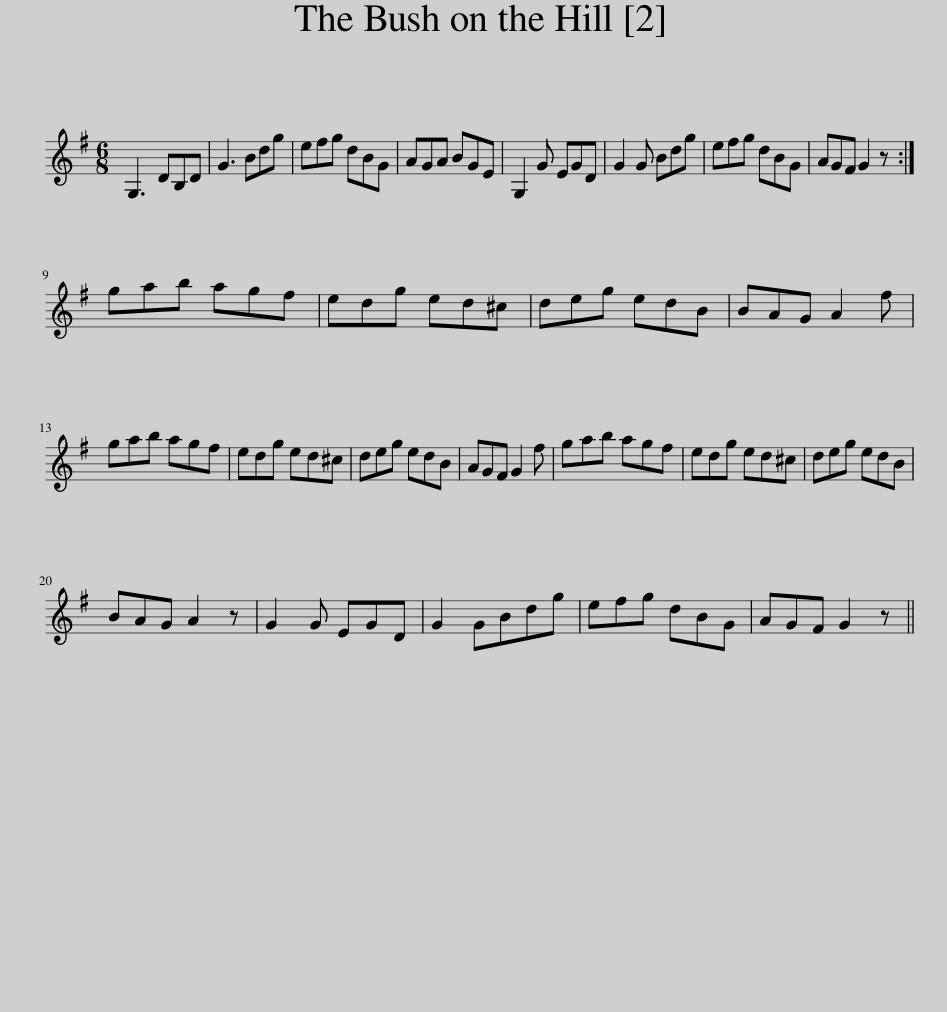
X:1
L:1/8
M:6/8
I:linebreak $
K:G
V:1 treble
V:1
 G,3 DB,D | G3 Bdg | efg dBG | AGA BGE | G,2 G EGD | %5
 G2 G Bdg | efg dBG | AGF G2 z :|$ gab agf | edg ed^c | %10
 deg edB | BAG A2 f |$ gab agf | edg ed^c | deg edB | %15
 AGF G2 f | gab agf | edg ed^c | deg edB |$ BAG A2 z | %20
 G2 G EGD | G2 GBdg | efg dBG | AGF G2 z || %24
